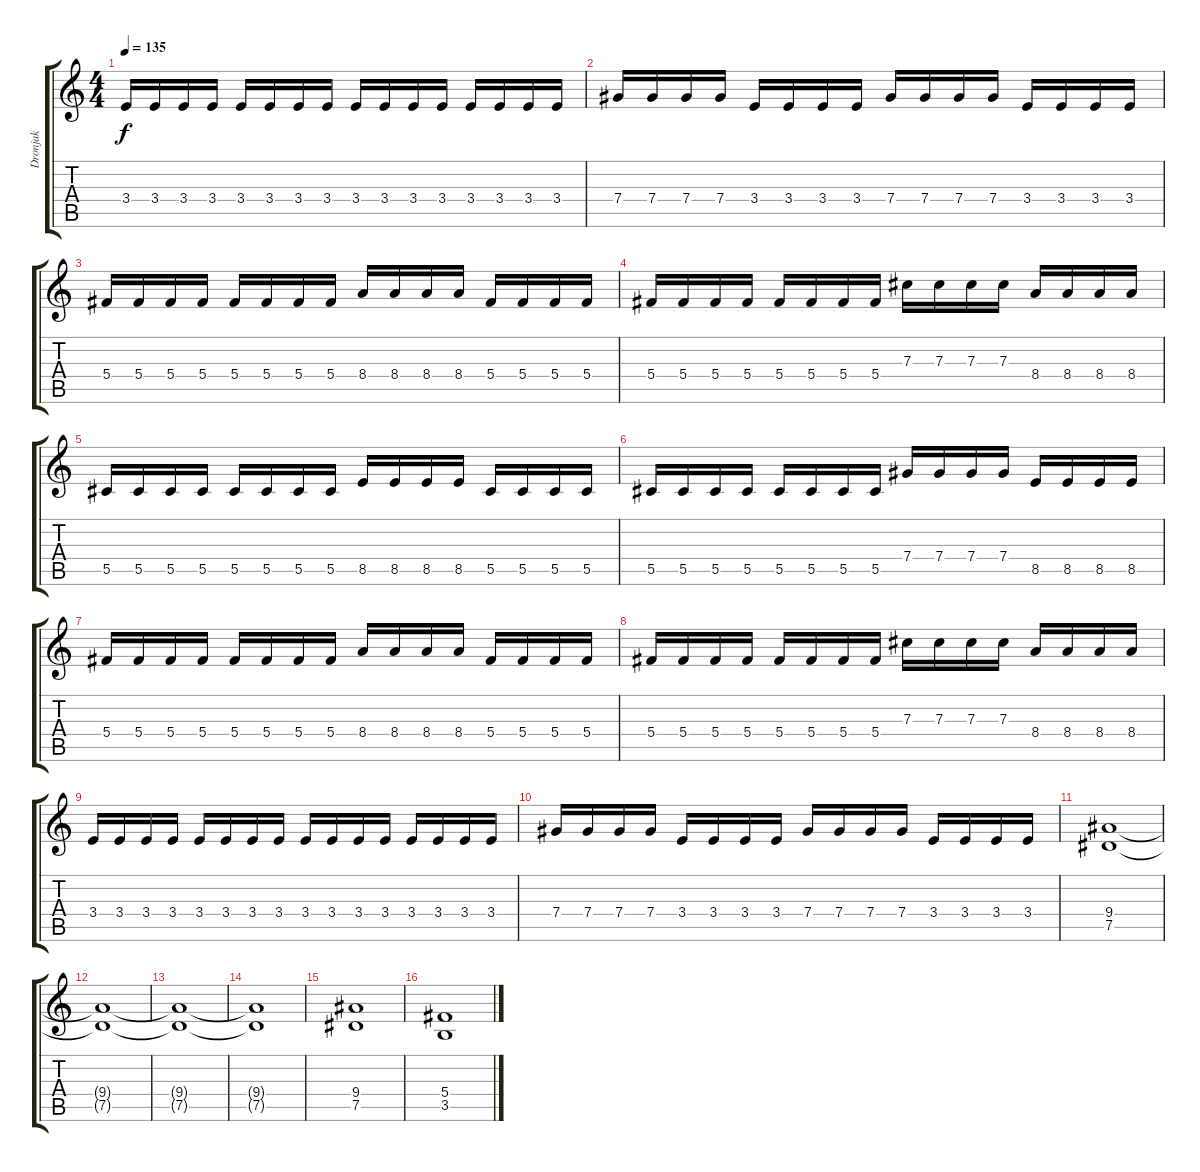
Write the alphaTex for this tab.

\track ("Dronjak" "Dronjak") {instrument distortionguitar}
\staff {score tabs}
\tuning (Eb4 Bb3 Gb3 Db3 Ab2 Eb2) {hide}
\ts (4 4)
\tempo 135
\clef g2
\ks c
3.4.16{dy f} 3.4.16 3.4.16 3.4.16 3.4.16 3.4.16 3.4.16 3.4.16 3.4.16 3.4.16 3.4.16 3.4.16 3.4.16 3.4.16 3.4.16 3.4.16 |
7.4.16 7.4.16 7.4.16 7.4.16 3.4.16 3.4.16 3.4.16 3.4.16 7.4.16 7.4.16 7.4.16 7.4.16 3.4.16 3.4.16 3.4.16 3.4.16 |
5.4.16 5.4.16 5.4.16 5.4.16 5.4.16 5.4.16 5.4.16 5.4.16 8.4.16 8.4.16 8.4.16 8.4.16 5.4.16 5.4.16 5.4.16 5.4.16 |
5.4.16 5.4.16 5.4.16 5.4.16 5.4.16 5.4.16 5.4.16 5.4.16 7.3.16 7.3.16 7.3.16 7.3.16 8.4.16 8.4.16 8.4.16 8.4.16 |
5.5.16 5.5.16 5.5.16 5.5.16 5.5.16 5.5.16 5.5.16 5.5.16 8.5.16 8.5.16 8.5.16 8.5.16 5.5.16 5.5.16 5.5.16 5.5.16 |
5.5.16 5.5.16 5.5.16 5.5.16 5.5.16 5.5.16 5.5.16 5.5.16 7.4.16 7.4.16 7.4.16 7.4.16 8.5.16 8.5.16 8.5.16 8.5.16 |
5.4.16 5.4.16 5.4.16 5.4.16 5.4.16 5.4.16 5.4.16 5.4.16 8.4.16 8.4.16 8.4.16 8.4.16 5.4.16 5.4.16 5.4.16 5.4.16 |
5.4.16 5.4.16 5.4.16 5.4.16 5.4.16 5.4.16 5.4.16 5.4.16 7.3.16 7.3.16 7.3.16 7.3.16 8.4.16 8.4.16 8.4.16 8.4.16 |
3.4.16 3.4.16 3.4.16 3.4.16 3.4.16 3.4.16 3.4.16 3.4.16 3.4.16 3.4.16 3.4.16 3.4.16 3.4.16 3.4.16 3.4.16 3.4.16 |
7.4.16 7.4.16 7.4.16 7.4.16 3.4.16 3.4.16 3.4.16 3.4.16 7.4.16 7.4.16 7.4.16 7.4.16 3.4.16 3.4.16 3.4.16 3.4.16 |
(9.4 7.5).1 |
(9.4{t} 7.5{t}).1 |
(9.4{t} 7.5{t}).1 |
(9.4{t} 7.5{t}).1 |
(9.4 7.5).1 |
(5.4 3.5).1
